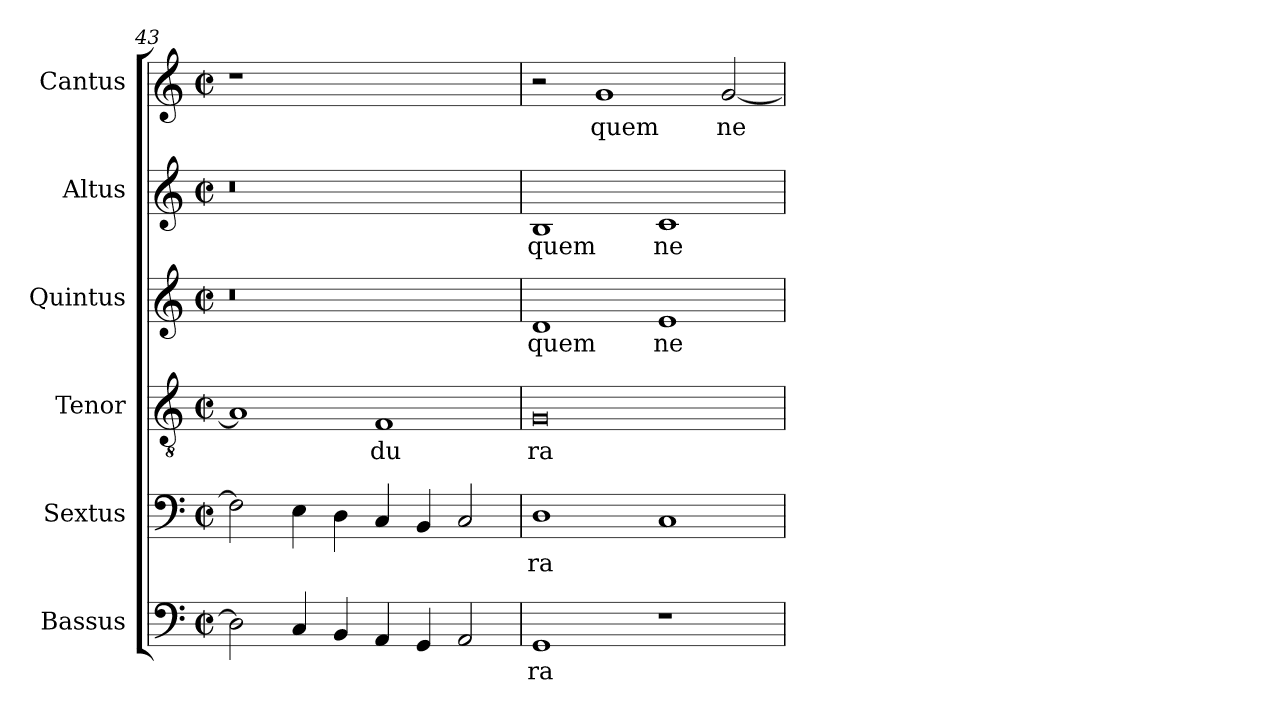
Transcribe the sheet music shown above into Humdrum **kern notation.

**kern	**text	**kern	**text	**kern	**text	**kern	**text	**kern	**text	**kern	**text
*part6	*part6	*part5	*part5	*part4	*part4	*part3	*part3	*part2	*part2	*part1	*part1
*staff6	*staff6	*staff5	*staff5	*staff4	*staff4	*staff3	*staff3	*staff2	*staff2	*staff1	*staff1
*I"Bassus	*	*I"Sextus	*	*I"Tenor	*	*I"Quintus	*	*I"Altus	*	*I"Cantus	*
*I'Bassus	*	*I'Sextus	*	*I'Tenor	*	*I'Quintus	*	*I'Altus	*	*I'Cantus	*
*clefF4	*	*clefF4	*	*clefGv2	*	*clefG2	*	*clefG2	*	*clefG2	*
*k[]	*	*k[]	*	*k[]	*	*k[]	*	*k[]	*	*k[]	*
*C:	*	*C:	*	*C:	*	*C:	*	*C:	*	*C:	*
*M2/2	*	*M2/2	*	*M2/2	*	*M2/2	*	*M2/2	*	*M2/2	*
*met(c|)	*	*met(c|)	*	*met(c|)	*	*met(c|)	*	*met(c|)	*	*met(c|)	*
=43	=43	=43	=43	=43	=43	=43	=43	=43	=43	=43	=43
!	!LO:LY:b	!	!LO:LY:b:cj	!	!LO:LY:b:cj	!	!	!	!	!	!
2D\]	.	2F\]	.	1A]	.	0r	.	0r	.	1r	.
!	!LO:LY:b	!	!LO:LY:b:cj	!	!	!	!	!	!	!	!
4C/	.	4E\	.	.	.	.	.	.	.	.	.
!	!LO:LY:b	!	!LO:LY:b:cj	!	!	!	!	!	!	!	!
4BB/	.	4D\	.	.	.	.	.	.	.	.	.
!	!LO:LY:b	!	!LO:LY:b:cj	!	!LO:LY:b:cj	!	!	!	!	!	!
4AA/	.	4C/	.	1F	du	.	.	.	.	1ryy	.
!	!LO:LY:b	!	!LO:LY:b:cj	!	!	!	!	!	!	!	!
4GG/	.	4BB/	.	.	.	.	.	.	.	.	.
!	!LO:LY:b	!	!LO:LY:b:cj	!	!	!	!	!	!	!	!
2AA/	.	2C/	.	.	.	.	.	.	.	.	.
=44	=44	=44	=44	=44	=44	=44	=44	=44	=44	=44	=44
!	!LO:LY:b	!	!LO:LY:b:cj	!	!LO:LY:b:cj	!	!LO:LY:b:cj	!	!LO:LY:b:cj	!	!
1GG	ra	1D	ra	0G	ra	1d	quem	1B	quem	2r	.
!	!	!	!	!	!	!	!	!	!	!	!LO:LY:b:cj
.	.	.	.	.	.	.	.	.	.	1g	quem
!	!	!	!LO:LY:b:cj	!	!	!	!LO:LY:b:cj	!	!LO:LY:b:cj	!	!
1r	.	1C	.	.	.	1e	ne-	1c	ne	.	.
!	!	!	!	!	!	!	!	!	!	!	!LO:LY:b:cj
.	.	.	.	.	.	.	.	.	.	[<2g/	ne-
=	=	=	=	=	=	=	=	=	=	=	=
*-	*-	*-	*-	*-	*-	*-	*-	*-	*-	*-	*-
